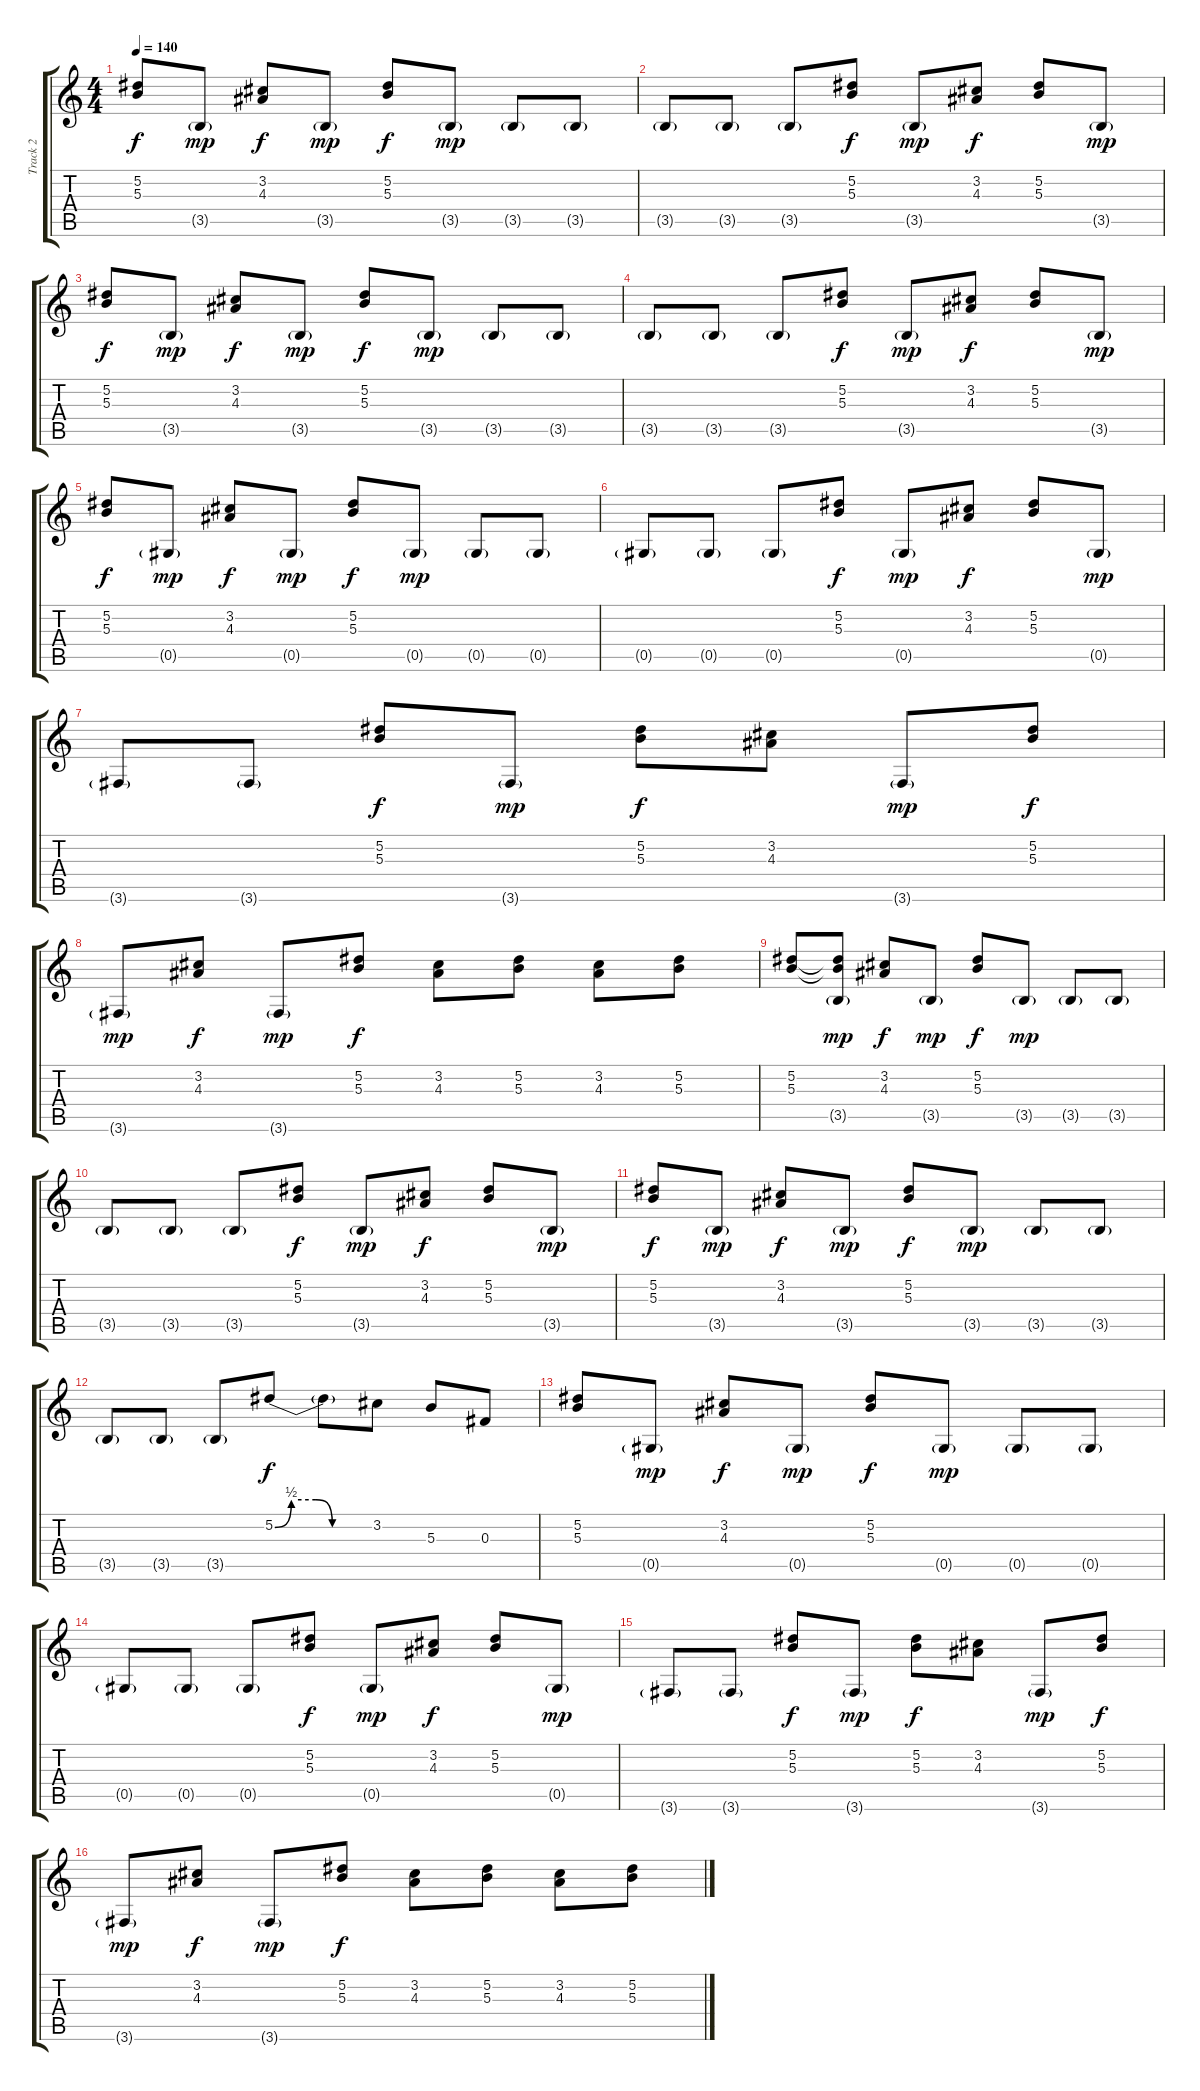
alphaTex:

\track ("Track 2" "Track 2") {instrument distortionguitar}
\staff {score tabs}
\tuning (Eb4 Bb3 Gb3 Db3 Ab2 Eb2) {hide}
\ts (4 4)
\tempo 140
\clef g2
\ks c
(5.2 5.3).8{dy f instrument distortionguitar} 3.5{g}.8{dy mp} (3.2 4.3).8{dy f} 3.5{g}.8{dy mp} (5.2 5.3).8{dy f} 3.5{g}.8{dy mp} 3.5{g}.8 3.5{g}.8 |
3.5{g}.8 3.5{g}.8 3.5{g}.8 (5.2 5.3).8{dy f} 3.5{g}.8{dy mp} (3.2 4.3).8{dy f} (5.2 5.3).8 3.5{g}.8{dy mp} |
(5.2 5.3).8{dy f} 3.5{g}.8{dy mp} (3.2 4.3).8{dy f} 3.5{g}.8{dy mp} (5.2 5.3).8{dy f} 3.5{g}.8{dy mp} 3.5{g}.8 3.5{g}.8 |
3.5{g}.8 3.5{g}.8 3.5{g}.8 (5.2 5.3).8{dy f} 3.5{g}.8{dy mp} (3.2 4.3).8{dy f} (5.2 5.3).8 3.5{g}.8{dy mp} |
(5.2 5.3).8{dy f} 0.5{g}.8{dy mp} (3.2 4.3).8{dy f} 0.5{g}.8{dy mp} (5.2 5.3).8{dy f} 0.5{g}.8{dy mp} 0.5{g}.8 0.5{g}.8 |
0.5{g}.8 0.5{g}.8 0.5{g}.8 (5.2 5.3).8{dy f} 0.5{g}.8{dy mp} (3.2 4.3).8{dy f} (5.2 5.3).8 0.5{g}.8{dy mp} |
3.6{g}.8 3.6{g}.8 (5.2 5.3).8{dy f} 3.6{g}.8{dy mp} (5.2 5.3).8{dy f} (3.2 4.3).8 3.6{g}.8{dy mp} (5.2 5.3).8{dy f} |
3.6{g}.8{dy mp} (3.2 4.3).8{dy f} 3.6{g}.8{dy mp} (5.2 5.3).8{dy f} (3.2 4.3).8 (5.2 5.3).8 (3.2 4.3).8 (5.2 5.3).8 |
(5.2 5.3).8 (5.2{t} 5.3{t} 3.5{g}).8{dy mp} (3.2 4.3).8{dy f} 3.5{g}.8{dy mp} (5.2 5.3).8{dy f} 3.5{g}.8{dy mp} 3.5{g}.8 3.5{g}.8 |
3.5{g}.8 3.5{g}.8 3.5{g}.8 (5.2 5.3).8{dy f} 3.5{g}.8{dy mp} (3.2 4.3).8{dy f} (5.2 5.3).8 3.5{g}.8{dy mp} |
(5.2 5.3).8{dy f} 3.5{g}.8{dy mp} (3.2 4.3).8{dy f} 3.5{g}.8{dy mp} (5.2 5.3).8{dy f} 3.5{g}.8{dy mp} 3.5{g}.8 3.5{g}.8 |
3.5{g}.8 3.5{g}.8 3.5{g}.8 5.2{be (custom 0 0 10 2 25 2 35 0 60 0)}.8{dy f} 5.2{t}.8 3.2.8 5.3.8 0.3.8 |
(5.2 5.3).8 0.5{g}.8{dy mp} (3.2 4.3).8{dy f} 0.5{g}.8{dy mp} (5.2 5.3).8{dy f} 0.5{g}.8{dy mp} 0.5{g}.8 0.5{g}.8 |
0.5{g}.8 0.5{g}.8 0.5{g}.8 (5.2 5.3).8{dy f} 0.5{g}.8{dy mp} (3.2 4.3).8{dy f} (5.2 5.3).8 0.5{g}.8{dy mp} |
3.6{g}.8 3.6{g}.8 (5.2 5.3).8{dy f} 3.6{g}.8{dy mp} (5.2 5.3).8{dy f} (3.2 4.3).8 3.6{g}.8{dy mp} (5.2 5.3).8{dy f} |
3.6{g}.8{dy mp} (3.2 4.3).8{dy f} 3.6{g}.8{dy mp} (5.2 5.3).8{dy f} (3.2 4.3).8 (5.2 5.3).8 (3.2 4.3).8 (5.2 5.3).8
